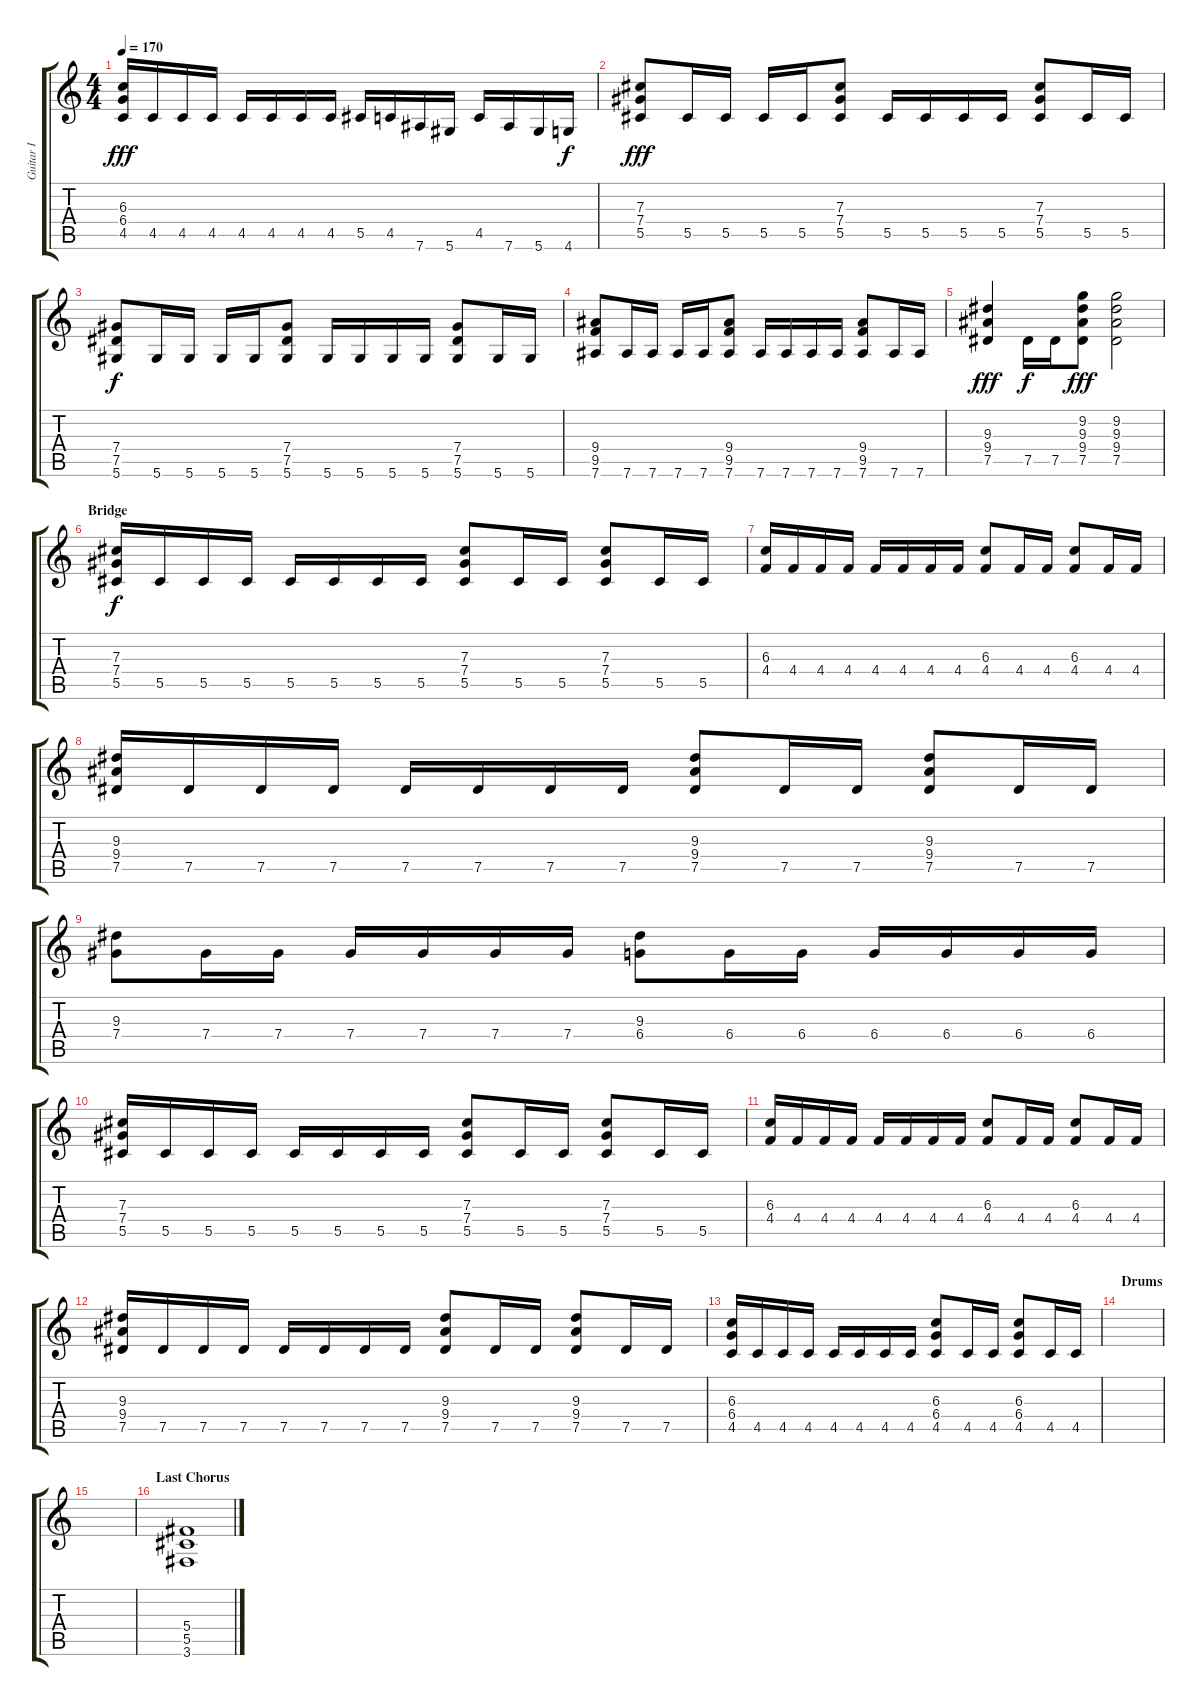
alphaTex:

\track ("Guitar I" "Guitar I") {instrument distortionguitar}
\staff {score tabs}
\tuning (Eb4 Bb3 Gb3 Db3 Ab2 Eb2) {hide}
\ts (4 4)
\tempo 170
\clef g2
\ks c
(6.3 6.4 4.5).16{dy fff} 4.5.16 4.5.16 4.5.16 4.5.16 4.5.16 4.5.16 4.5.16 5.5.16 4.5.16 7.6.16 5.6.16 4.5.16 7.6.16 5.6.16 4.6.16{dy f} |
(7.3 7.4 5.5).8{dy fff} 5.5.16 5.5.16 5.5.16 5.5.16 (7.3 7.4 5.5).8 5.5.16 5.5.16 5.5.16 5.5.16 (7.3 7.4 5.5).8 5.5.16 5.5.16 |
(7.4 7.5 5.6).8{dy f} 5.6.16 5.6.16 5.6.16 5.6.16 (7.4 7.5 5.6).8 5.6.16 5.6.16 5.6.16 5.6.16 (7.4 7.5 5.6).8 5.6.16 5.6.16 |
(9.4 9.5 7.6).8 7.6.16 7.6.16 7.6.16 7.6.16 (9.4 9.5 7.6).8 7.6.16 7.6.16 7.6.16 7.6.16 (9.4 9.5 7.6).8 7.6.16 7.6.16 |
(9.3 9.4 7.5).4{dy fff} 7.5.16{dy f} 7.5.16 (9.2 9.3 9.4 7.5).8{dy fff} (9.2 9.3 9.4 7.5).2 |
\section ("" "Bridge")
(7.3 7.4 5.5).16{dy f} 5.5.16 5.5.16 5.5.16 5.5.16 5.5.16 5.5.16 5.5.16 (7.3 7.4 5.5).8 5.5.16 5.5.16 (7.3 7.4 5.5).8 5.5.16 5.5.16 |
(6.3 4.4).16 4.4.16 4.4.16 4.4.16 4.4.16 4.4.16 4.4.16 4.4.16 (6.3 4.4).8 4.4.16 4.4.16 (6.3 4.4).8 4.4.16 4.4.16 |
(9.3 9.4 7.5).16 7.5.16 7.5.16 7.5.16 7.5.16 7.5.16 7.5.16 7.5.16 (9.3 9.4 7.5).8 7.5.16 7.5.16 (9.3 9.4 7.5).8 7.5.16 7.5.16 |
(9.3 7.4).8 7.4.16 7.4.16 7.4.16 7.4.16 7.4.16 7.4.16 (9.3 6.4).8 6.4.16 6.4.16 6.4.16 6.4.16 6.4.16 6.4.16 |
(7.3 7.4 5.5).16 5.5.16 5.5.16 5.5.16 5.5.16 5.5.16 5.5.16 5.5.16 (7.3 7.4 5.5).8 5.5.16 5.5.16 (7.3 7.4 5.5).8 5.5.16 5.5.16 |
(6.3 4.4).16 4.4.16 4.4.16 4.4.16 4.4.16 4.4.16 4.4.16 4.4.16 (6.3 4.4).8 4.4.16 4.4.16 (6.3 4.4).8 4.4.16 4.4.16 |
(9.3 9.4 7.5).16 7.5.16 7.5.16 7.5.16 7.5.16 7.5.16 7.5.16 7.5.16 (9.3 9.4 7.5).8 7.5.16 7.5.16 (9.3 9.4 7.5).8 7.5.16 7.5.16 |
(6.3 6.4 4.5).16 4.5.16 4.5.16 4.5.16 4.5.16 4.5.16 4.5.16 4.5.16 (6.3 6.4 4.5).8 4.5.16 4.5.16 (6.3 6.4 4.5).8 4.5.16 4.5.16 |
\section ("" "Drums")
|
|
\section ("" "Last Chorus")
(5.4 5.5 3.6).1
